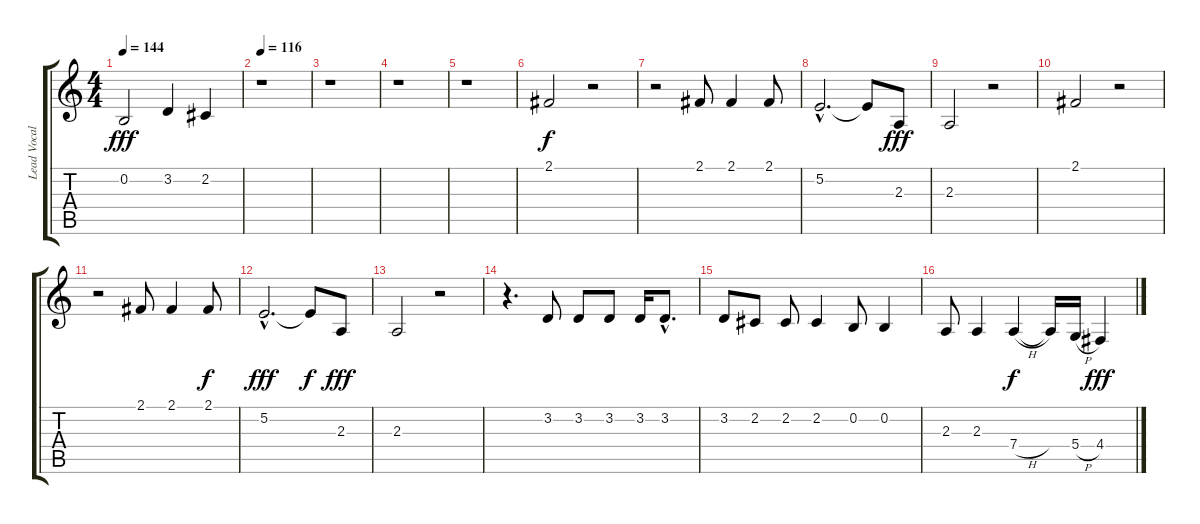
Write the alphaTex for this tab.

\track ("Lead Vocals" "Lead Vocal") {instrument clarinet}
\staff {score tabs}
\tuning (E4 B3 G3 D3 A2 E2) {hide}
\ts (4 4)
\tempo 144
\clef g2
\ks c
0.2.2{dy fff} 3.2.4 2.2.4 |
\tempo 116
r.1 |
r.1 |
r.1 |
r.1 |
2.1.2{dy f} r.2 |
r.2 2.1.8 2.1.4 2.1.8 |
5.2{hac}.2{d} 5.2{t}.8 2.3.8{dy fff} |
2.3.2 r.2 |
2.1.2 r.2 |
r.2 2.1.8 2.1.4 2.1.8{dy f} |
5.2{hac}.2{d dy fff} 5.2{t}.8{dy f} 2.3.8{dy fff} |
2.3.2 r.2 |
r.4{d} 3.2.8 3.2.8 3.2.8 3.2.16 3.2{hac}.8{d} |
3.2.8 2.2.8 2.2.8 2.2.4 0.2.8 0.2.4 |
2.3.8 2.3.4 7.4{h}.4{dy f} 7.4{t}.16 5.4{h}.16 4.4.4{dy fff}
